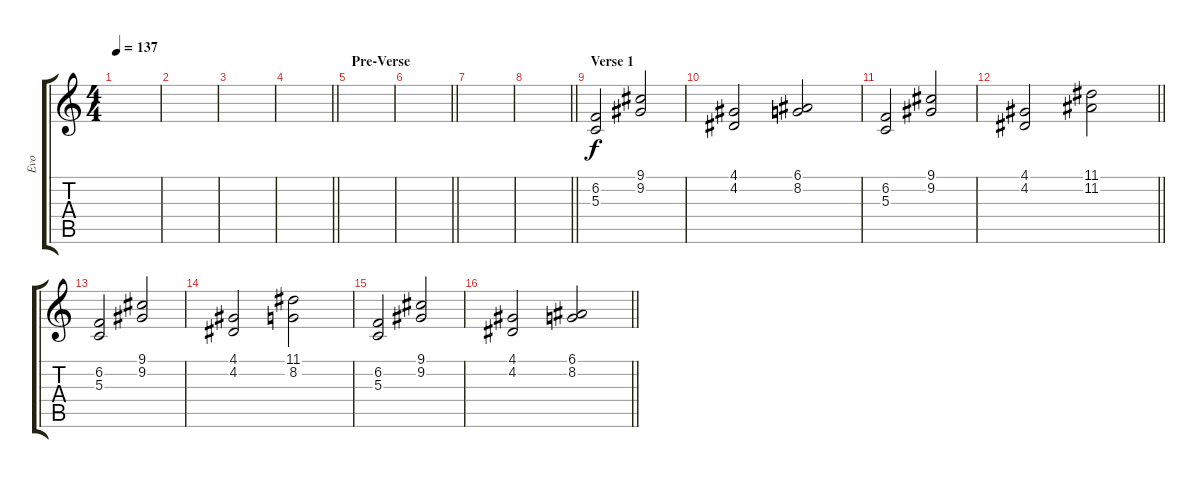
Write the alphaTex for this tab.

\track ("Evo" "Evo") {instrument stringensemble1}
\staff {score tabs}
\tuning (E4 B3 G3 D3 A2 E2) {hide}
\ts (4 4)
\tempo 137
\clef g2
\ks c
|
|
|
\barLineRight lightlight
|
\section ("" "Pre-Verse")
|
\barLineRight lightlight
|
|
\barLineRight lightlight
|
\section ("" "Verse 1")
(6.2 5.3).2 (9.1 9.2).2 |
(4.1 4.2).2 (6.1 8.2).2 |
(6.2 5.3).2 (9.1 9.2).2 |
\barLineRight lightlight
(4.1 4.2).2 (11.1 11.2).2 |
\section ("" "")
(6.2 5.3).2 (9.1 9.2).2 |
(4.1 4.2).2 (11.1 8.2).2 |
(6.2 5.3).2 (9.1 9.2).2 |
\barLineRight lightlight
(4.1 4.2).2 (6.1 8.2).2
